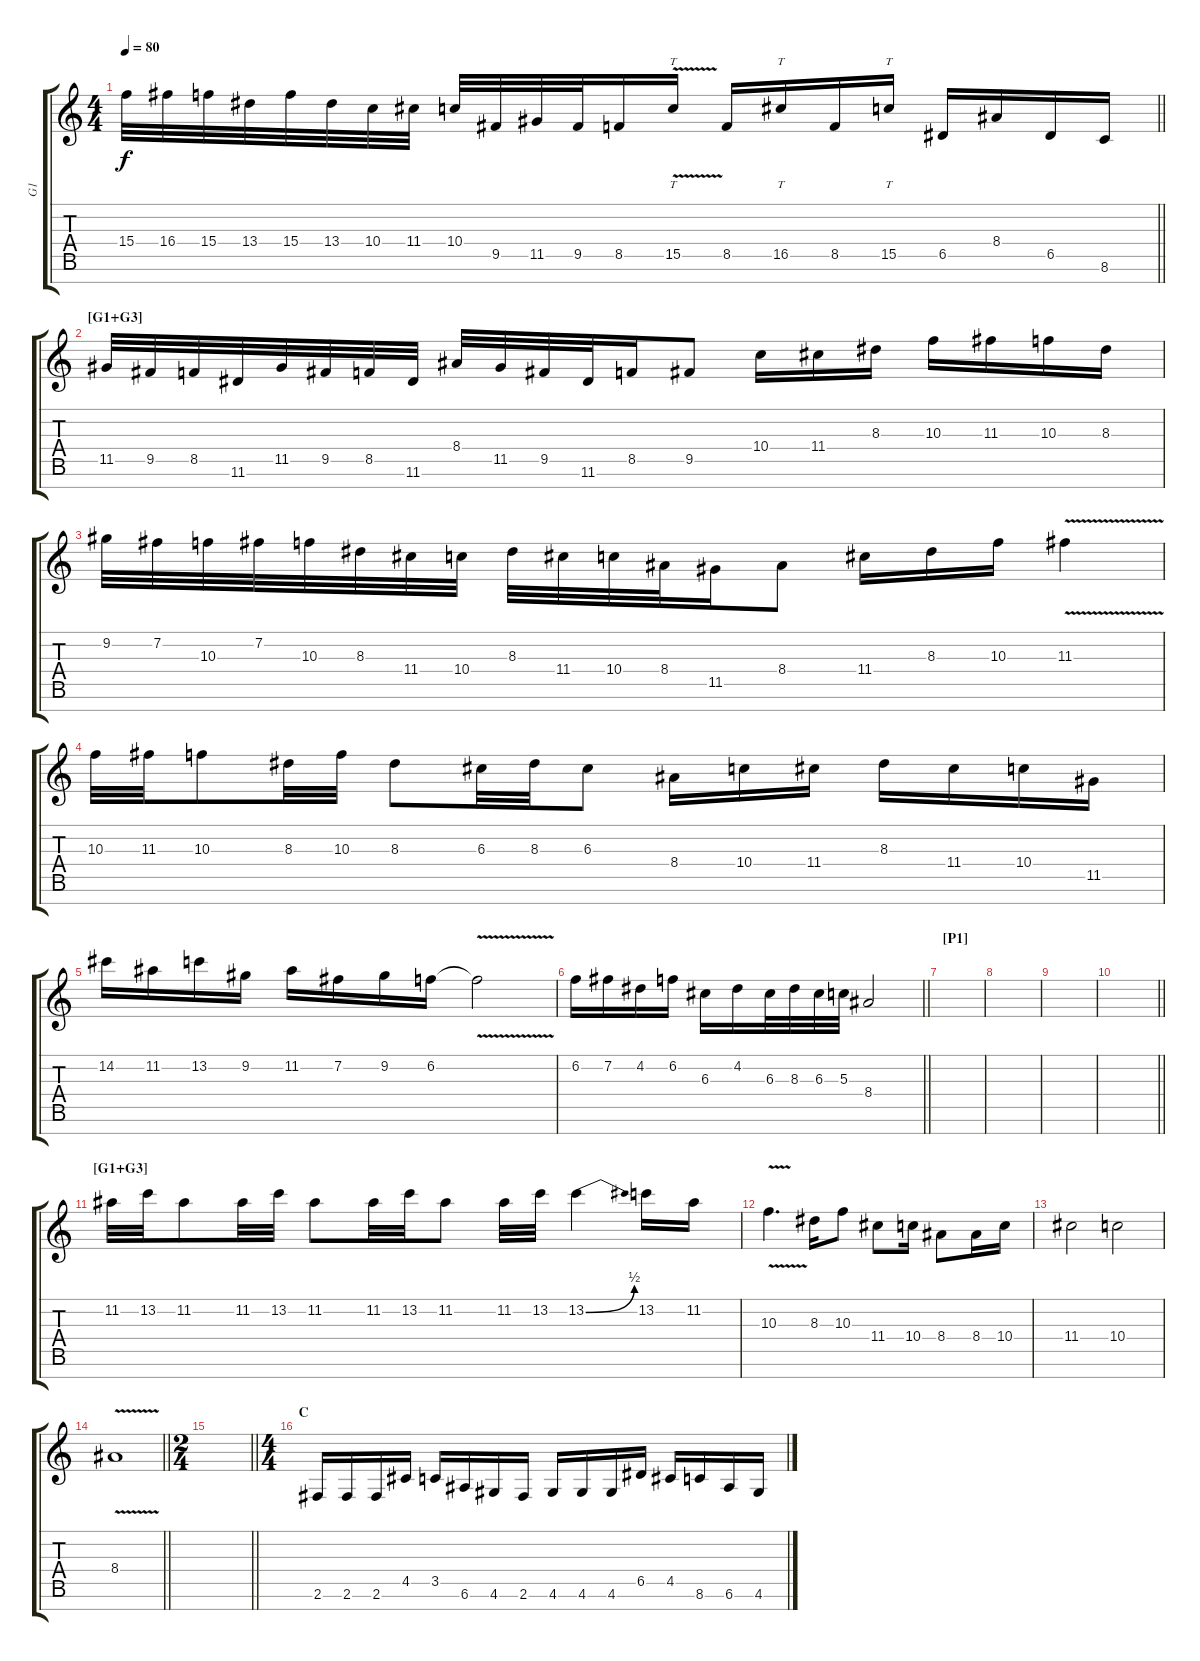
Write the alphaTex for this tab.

\track ("G1" "G1") {instrument distortionguitar}
\staff {score tabs}
\tuning (E4 B3 G3 D3 A2 E2 B1) {hide}
\ts (4 4)
\tempo 80
\clef g2
\barLineRight lightlight
\ks c
15.4.32{dy f} 16.4.32 15.4.32 13.4.32 15.4.32 13.4.32 10.4.32 11.4.32 10.4.32 9.5.32 11.5.32 9.5.32 8.5.16 15.5{v}.16{tt} 8.5.16 16.5.16{tt} 8.5.16 15.5.16{tt} 6.5.16 8.4.16 6.5.16 8.6.16 |
\section ("" "[G1+G3]")
11.5.32 9.5.32 8.5.32 11.6.32 11.5.32 9.5.32 8.5.32 11.6.32 8.4.32 11.5.32 9.5.32 11.6.32 8.5.16 9.5.8 10.4.16 11.4.16 8.3.16 10.3.16 11.3.16 10.3.16 8.3.16 |
9.2.32 7.2.32 10.3.32 7.2.32 10.3.32 8.3.32 11.4.32 10.4.32 8.3.32 11.4.32 10.4.32 8.4.32 11.5.16 8.4.8 11.4.16 8.3.16 10.3.16 11.3{v}.4 |
10.3.32 11.3.32 10.3.8 8.3.32 10.3.32 8.3.8 6.3.32 8.3.32 6.3.8 8.4.16 10.4.16 11.4.16 8.3.16 11.4.16 10.4.16 11.5.16 |
14.2.16 11.2.16 13.2.16 9.2.16 11.2.16 7.2.16 9.2.16 6.2.16 6.2{v t}.2 |
\barLineRight lightlight
6.2.16 7.2.16 4.2.16 6.2.16 6.3.16 4.2.16 6.3.32 8.3.32 6.3.32 5.3.32 8.4.2 |
\section ("" "[P1]")
|
|
|
\barLineRight lightlight
|
\section ("" "[G1+G3]")
11.2.32 13.2.32 11.2.8 11.2.32 13.2.32 11.2.8 11.2.32 13.2.32 11.2.8 11.2.32 13.2.32 13.2{be (bend 0 0 60 2)}.4 13.2.16 11.2.16 |
10.3{v}.4{d} 8.3.16 10.3.8 11.4.8 10.4.16 8.4.8 8.4.16 10.4.16 |
11.4.2 10.4.2 |
\barLineRight lightlight
8.4{v}.1 |
\ts (2 4)
\section ("" "")
\barLineRight lightlight
|
\ts (4 4)
\section ("" "C")
2.6.16 2.6.16 2.6.16 4.5.16 3.5.16 6.6.16 4.6.16 2.6.16 4.6.16 4.6.16 4.6.16 6.5.16 4.5.16 8.6.16 6.6.16 4.6.16
